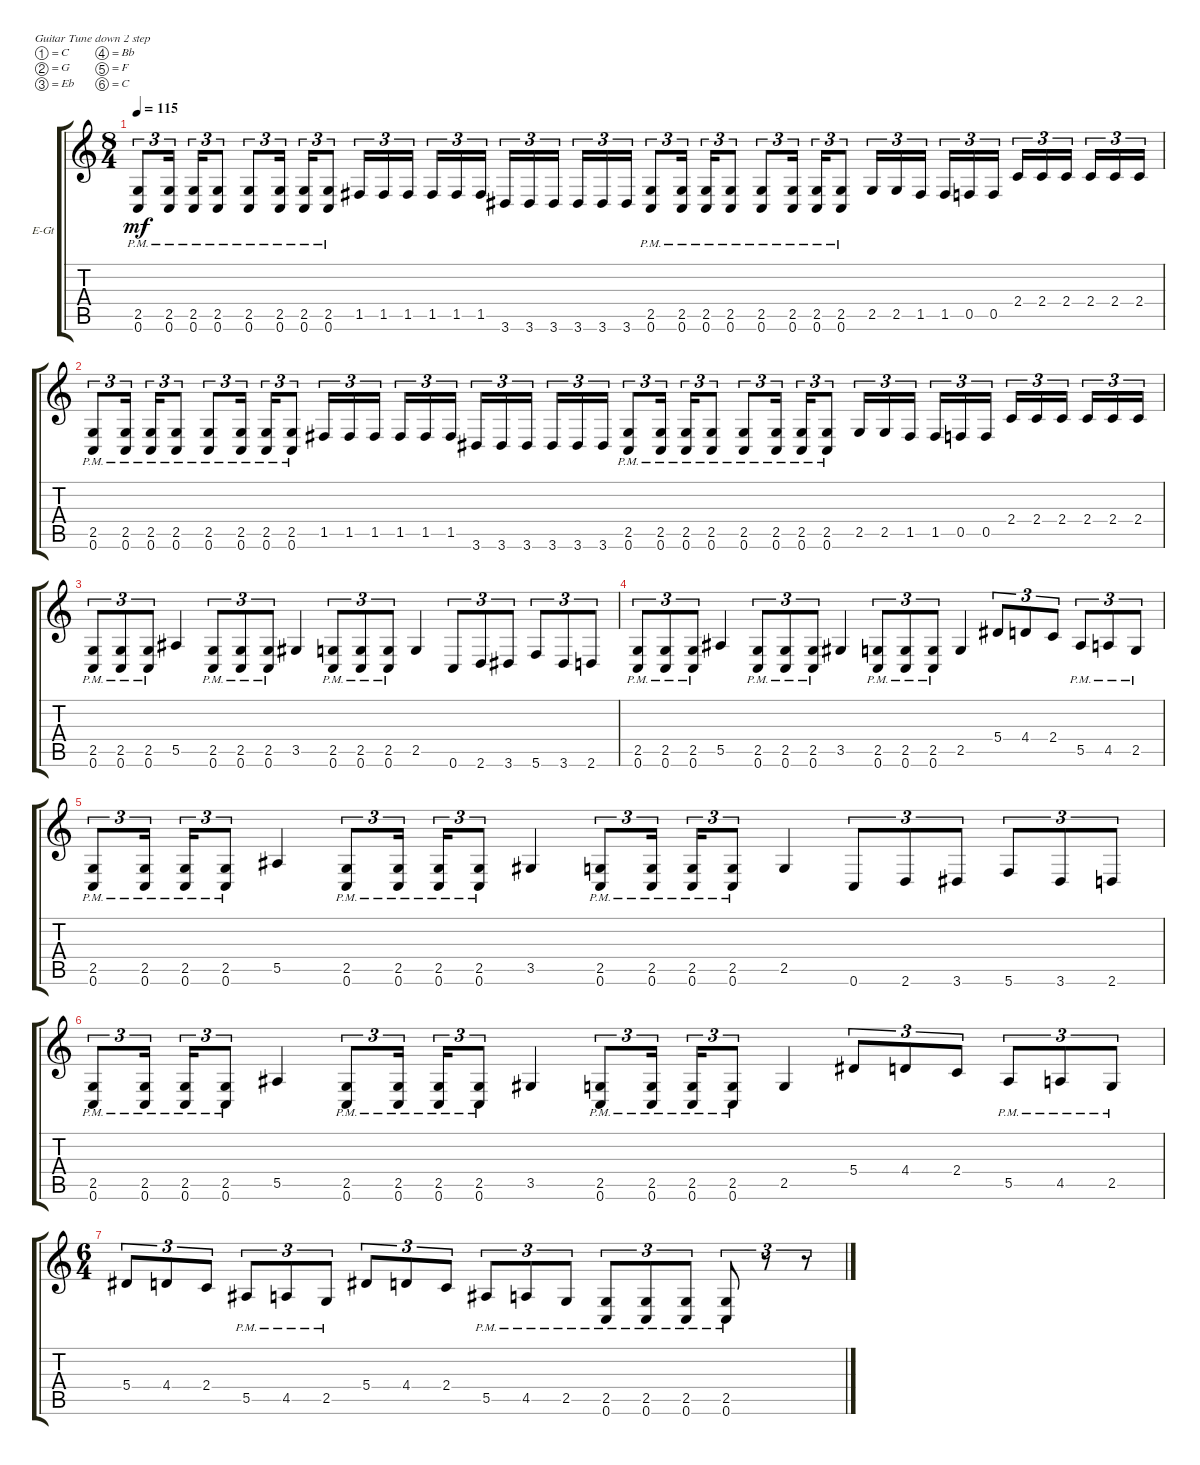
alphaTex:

\defaultSystemsLayout 4
\bracketExtendMode groupsimilarinstruments
\firstSystemTrackNameOrientation horizontal
\otherSystemsTrackNameOrientation horizontal
\track ("Electric Guitar" "E-Gt") {instrument distortionguitar}
\staff {score tabs}
\tuning (C4 G3 Eb3 Bb2 F2 C2)
\ts (8 4)
\tempo 115
\clef g2
\ks c
(0.6{pm} 2.5{pm}).8{tu (3 2) dy mf} (0.6{pm} 2.5{pm}).16{tu (3 2)} (0.6{pm} 2.5{pm}).16{tu (3 2)} (0.6{pm} 2.5{pm}).8{tu (3 2)} (0.6{pm} 2.5{pm}).8{tu (3 2)} (0.6{pm} 2.5{pm}).16{tu (3 2)} (0.6{pm} 2.5{pm}).16{tu (3 2)} (0.6{pm} 2.5{pm}).8{tu (3 2)} 1.5.16{tu (3 2)} 1.5.16{tu (3 2)} 1.5.16{tu (3 2)} 1.5.16{tu (3 2)} 1.5.16{tu (3 2)} 1.5.16{tu (3 2)} 3.6.16{tu (3 2)} 3.6.16{tu (3 2)} 3.6.16{tu (3 2)} 3.6.16{tu (3 2)} 3.6.16{tu (3 2)} 3.6.16{tu (3 2)} (0.6{pm} 2.5{pm}).8{tu (3 2)} (0.6{pm} 2.5{pm}).16{tu (3 2)} (0.6{pm} 2.5{pm}).16{tu (3 2)} (0.6{pm} 2.5{pm}).8{tu (3 2)} (0.6{pm} 2.5{pm}).8{tu (3 2)} (0.6{pm} 2.5{pm}).16{tu (3 2)} (0.6{pm} 2.5{pm}).16{tu (3 2)} (0.6{pm} 2.5{pm}).8{tu (3 2)} 2.5.16{tu (3 2)} 2.5.16{tu (3 2)} 1.5.16{tu (3 2)} 1.5.16{tu (3 2)} 0.5.16{tu (3 2)} 0.5.16{tu (3 2)} 2.4.16{tu (3 2)} 2.4.16{tu (3 2)} 2.4.16{tu (3 2)} 2.4.16{tu (3 2)} 2.4.16{tu (3 2)} 2.4.16{tu (3 2)} |
(0.6{pm} 2.5{pm}).8{tu (3 2)} (0.6{pm} 2.5{pm}).16{tu (3 2)} (0.6{pm} 2.5{pm}).16{tu (3 2)} (0.6{pm} 2.5{pm}).8{tu (3 2)} (0.6{pm} 2.5{pm}).8{tu (3 2)} (0.6{pm} 2.5{pm}).16{tu (3 2)} (0.6{pm} 2.5{pm}).16{tu (3 2)} (0.6{pm} 2.5{pm}).8{tu (3 2)} 1.5.16{tu (3 2)} 1.5.16{tu (3 2)} 1.5.16{tu (3 2)} 1.5.16{tu (3 2)} 1.5.16{tu (3 2)} 1.5.16{tu (3 2)} 3.6.16{tu (3 2)} 3.6.16{tu (3 2)} 3.6.16{tu (3 2)} 3.6.16{tu (3 2)} 3.6.16{tu (3 2)} 3.6.16{tu (3 2)} (0.6{pm} 2.5{pm}).8{tu (3 2)} (0.6{pm} 2.5{pm}).16{tu (3 2)} (0.6{pm} 2.5{pm}).16{tu (3 2)} (0.6{pm} 2.5{pm}).8{tu (3 2)} (0.6{pm} 2.5{pm}).8{tu (3 2)} (0.6{pm} 2.5{pm}).16{tu (3 2)} (0.6{pm} 2.5{pm}).16{tu (3 2)} (0.6{pm} 2.5{pm}).8{tu (3 2)} 2.5.16{tu (3 2)} 2.5.16{tu (3 2)} 1.5.16{tu (3 2)} 1.5.16{tu (3 2)} 0.5.16{tu (3 2)} 0.5.16{tu (3 2)} 2.4.16{tu (3 2)} 2.4.16{tu (3 2)} 2.4.16{tu (3 2)} 2.4.16{tu (3 2)} 2.4.16{tu (3 2)} 2.4.16{tu (3 2)} |
(0.6{pm} 2.5{pm}).8{tu (3 2)} (0.6{pm} 2.5{pm}).8{tu (3 2)} (0.6{pm} 2.5{pm}).8{tu (3 2)} 5.5.4 (0.6{pm} 2.5{pm}).8{tu (3 2)} (0.6{pm} 2.5{pm}).8{tu (3 2)} (0.6{pm} 2.5{pm}).8{tu (3 2)} 3.5.4 (0.6{pm} 2.5{pm}).8{tu (3 2)} (0.6{pm} 2.5{pm}).8{tu (3 2)} (0.6{pm} 2.5{pm}).8{tu (3 2)} 2.5.4 0.6.8{tu (3 2)} 2.6.8{tu (3 2)} 3.6.8{tu (3 2)} 5.6.8{tu (3 2)} 3.6.8{tu (3 2)} 2.6.8{tu (3 2)} |
(0.6{pm} 2.5{pm}).8{tu (3 2)} (0.6{pm} 2.5{pm}).8{tu (3 2)} (0.6{pm} 2.5{pm}).8{tu (3 2)} 5.5.4 (0.6{pm} 2.5{pm}).8{tu (3 2)} (0.6{pm} 2.5{pm}).8{tu (3 2)} (0.6{pm} 2.5{pm}).8{tu (3 2)} 3.5.4 (0.6{pm} 2.5{pm}).8{tu (3 2)} (0.6{pm} 2.5{pm}).8{tu (3 2)} (0.6{pm} 2.5{pm}).8{tu (3 2)} 2.5.4 5.4.8{tu (3 2)} 4.4.8{tu (3 2)} 2.4.8{tu (3 2)} 5.5{pm}.8{tu (3 2)} 4.5{pm}.8{tu (3 2)} 2.5{pm}.8{tu (3 2)} |
(0.6{pm} 2.5{pm}).8{tu (3 2)} (0.6{pm} 2.5{pm}).16{tu (3 2)} (0.6{pm} 2.5{pm}).16{tu (3 2)} (0.6{pm} 2.5{pm}).8{tu (3 2)} 5.5.4 (0.6{pm} 2.5{pm}).8{tu (3 2)} (0.6{pm} 2.5{pm}).16{tu (3 2)} (0.6{pm} 2.5{pm}).16{tu (3 2)} (0.6{pm} 2.5{pm}).8{tu (3 2)} 3.5.4 (0.6{pm} 2.5{pm}).8{tu (3 2)} (0.6{pm} 2.5{pm}).16{tu (3 2)} (0.6{pm} 2.5{pm}).16{tu (3 2)} (0.6{pm} 2.5{pm}).8{tu (3 2)} 2.5.4 0.6.8{tu (3 2)} 2.6.8{tu (3 2)} 3.6.8{tu (3 2)} 5.6.8{tu (3 2)} 3.6.8{tu (3 2)} 2.6.8{tu (3 2)} |
(0.6{pm} 2.5{pm}).8{tu (3 2)} (0.6{pm} 2.5{pm}).16{tu (3 2)} (0.6{pm} 2.5{pm}).16{tu (3 2)} (0.6{pm} 2.5{pm}).8{tu (3 2)} 5.5.4 (0.6{pm} 2.5{pm}).8{tu (3 2)} (0.6{pm} 2.5{pm}).16{tu (3 2)} (0.6{pm} 2.5{pm}).16{tu (3 2)} (0.6{pm} 2.5{pm}).8{tu (3 2)} 3.5.4 (0.6{pm} 2.5{pm}).8{tu (3 2)} (0.6{pm} 2.5{pm}).16{tu (3 2)} (0.6{pm} 2.5{pm}).16{tu (3 2)} (0.6{pm} 2.5{pm}).8{tu (3 2)} 2.5.4 5.4.8{tu (3 2)} 4.4.8{tu (3 2)} 2.4.8{tu (3 2)} 5.5{pm}.8{tu (3 2)} 4.5{pm}.8{tu (3 2)} 2.5{pm}.8{tu (3 2)} |
\ts (6 4)
5.4.8{tu (3 2)} 4.4.8{tu (3 2)} 2.4.8{tu (3 2)} 5.5{pm}.8{tu (3 2)} 4.5{pm}.8{tu (3 2)} 2.5{pm}.8{tu (3 2)} 5.4.8{tu (3 2)} 4.4.8{tu (3 2)} 2.4.8{tu (3 2)} 5.5{pm}.8{tu (3 2)} 4.5{pm}.8{tu (3 2)} 2.5{pm}.8{tu (3 2)} (0.6{pm} 2.5{pm}).8{tu (3 2)} (0.6{pm} 2.5{pm}).8{tu (3 2)} (0.6{pm} 2.5{pm}).8{tu (3 2)} (0.6{pm} 2.5{pm}).8{tu (3 2)} r.8{tu (3 2)} r.8{tu (3 2)}
